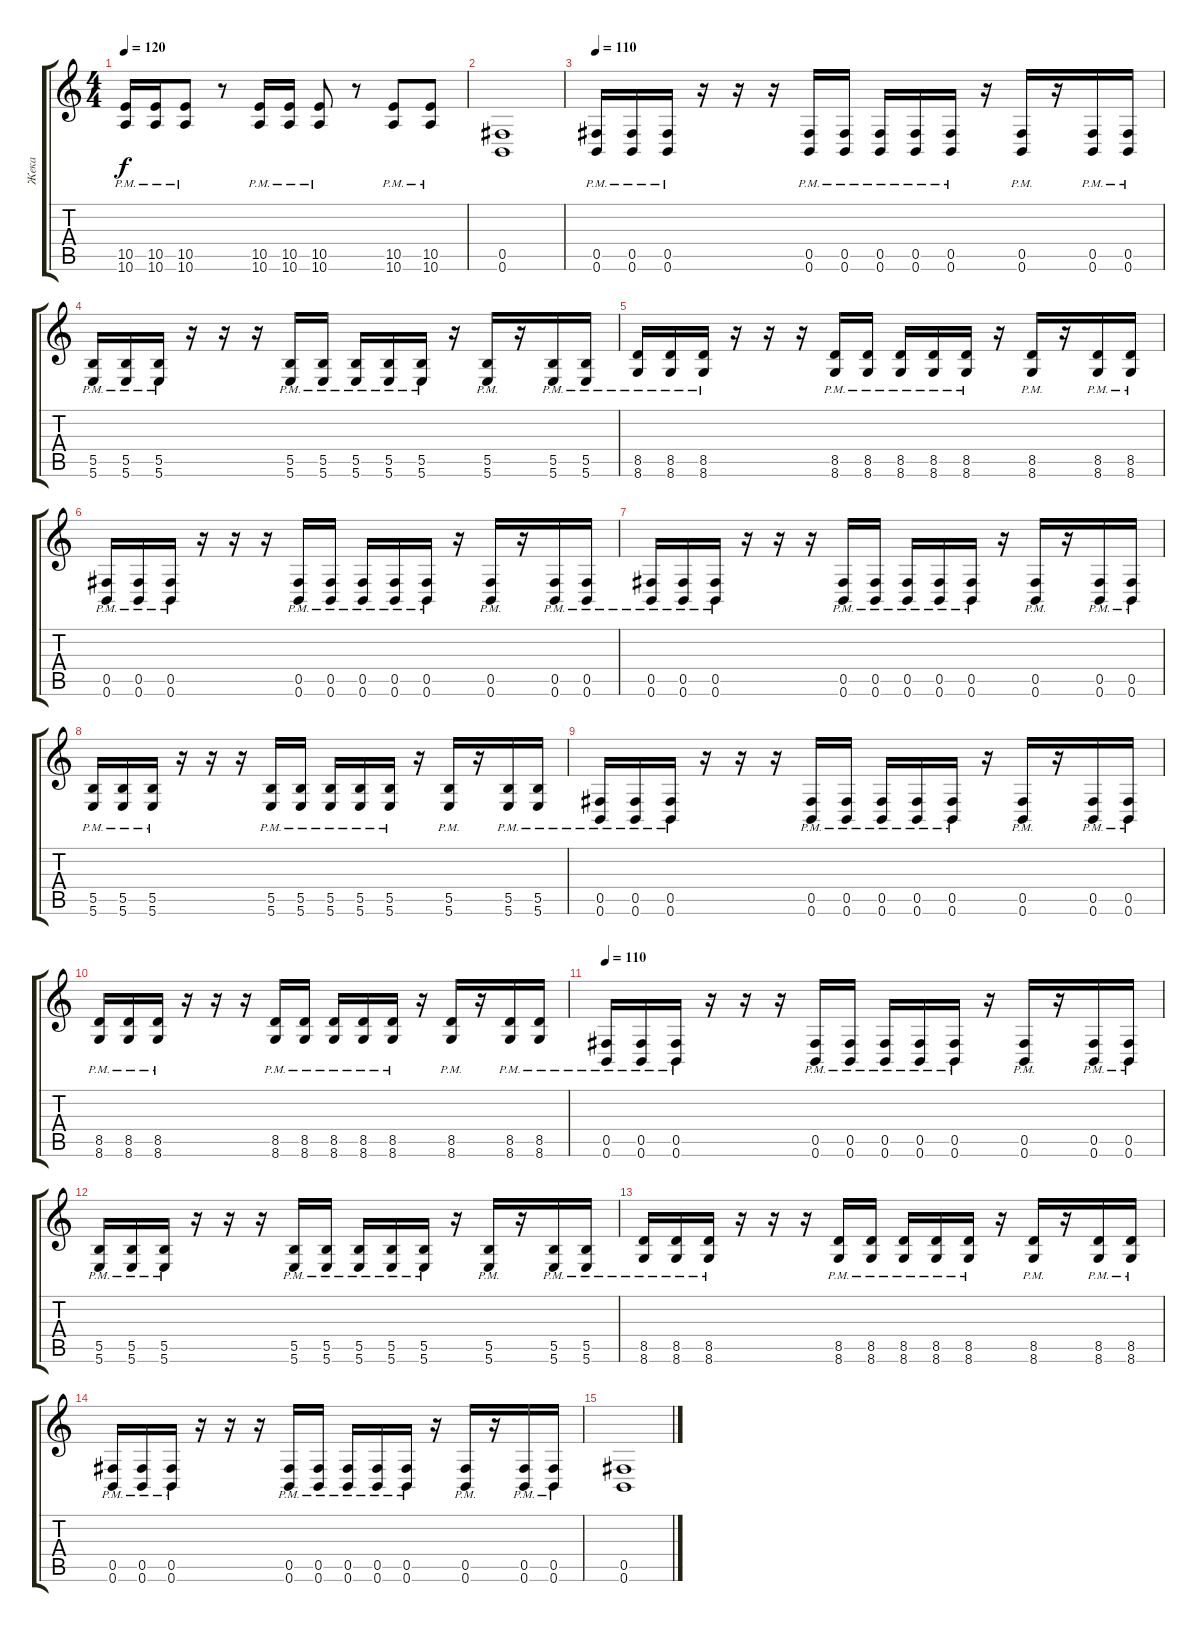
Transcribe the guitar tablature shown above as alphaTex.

\track ("Жека" "Жека") {instrument distortionguitar}
\staff {score tabs}
\tuning (Db4 Ab3 E3 B2 Gb2 B1) {hide}
\ts (4 4)
\tempo 120
\clef g2
\ks c
(10.5 10.6{pm}).16{dy f} (10.5 10.6{pm}).16 (10.5 10.6{pm}).8 r.8 (10.5 10.6{pm}).16 (10.5 10.6{pm}).16 (10.5 10.6{pm}).8 r.8 (10.5 10.6{pm}).8 (10.5 10.6{pm}).8 |
(0.5 0.6).1 |
\tempo 110
(0.5{pm} 0.6{pm}).16 (0.5{pm} 0.6{pm}).16 (0.5{pm} 0.6{pm}).16 r.16 r.16 r.16 (0.5{pm} 0.6{pm}).16 (0.5{pm} 0.6{pm}).16 (0.5{pm} 0.6{pm}).16 (0.5{pm} 0.6{pm}).16 (0.5{pm} 0.6{pm}).16 r.16 (0.5{pm} 0.6{pm}).16 r.16 (0.5{pm} 0.6{pm}).16 (0.5{pm} 0.6{pm}).16 |
(5.5{pm} 5.6{pm}).16 (5.5{pm} 5.6{pm}).16 (5.5{pm} 5.6{pm}).16 r.16 r.16 r.16 (5.5{pm} 5.6{pm}).16 (5.5{pm} 5.6{pm}).16 (5.5{pm} 5.6{pm}).16 (5.5{pm} 5.6{pm}).16 (5.5{pm} 5.6{pm}).16 r.16 (5.5{pm} 5.6{pm}).16 r.16 (5.5{pm} 5.6{pm}).16 (5.5{pm} 5.6{pm}).16 |
(8.5{pm} 8.6{pm}).16 (8.5{pm} 8.6{pm}).16 (8.5{pm} 8.6{pm}).16 r.16 r.16 r.16 (8.5{pm} 8.6{pm}).16 (8.5{pm} 8.6{pm}).16 (8.5{pm} 8.6{pm}).16 (8.5{pm} 8.6{pm}).16 (8.5{pm} 8.6{pm}).16 r.16 (8.5{pm} 8.6{pm}).16 r.16 (8.5{pm} 8.6{pm}).16 (8.5{pm} 8.6{pm}).16 |
(0.5{pm} 0.6{pm}).16 (0.5{pm} 0.6{pm}).16 (0.5{pm} 0.6{pm}).16 r.16 r.16 r.16 (0.5{pm} 0.6{pm}).16 (0.5{pm} 0.6{pm}).16 (0.5{pm} 0.6{pm}).16 (0.5{pm} 0.6{pm}).16 (0.5{pm} 0.6{pm}).16 r.16 (0.5{pm} 0.6{pm}).16 r.16 (0.5{pm} 0.6{pm}).16 (0.5{pm} 0.6{pm}).16 |
(0.5{pm} 0.6{pm}).16 (0.5{pm} 0.6{pm}).16 (0.5{pm} 0.6{pm}).16 r.16 r.16 r.16 (0.5{pm} 0.6{pm}).16 (0.5{pm} 0.6{pm}).16 (0.5{pm} 0.6{pm}).16 (0.5{pm} 0.6{pm}).16 (0.5{pm} 0.6{pm}).16 r.16 (0.5{pm} 0.6{pm}).16 r.16 (0.5{pm} 0.6{pm}).16 (0.5{pm} 0.6{pm}).16 |
(5.5{pm} 5.6{pm}).16 (5.5{pm} 5.6{pm}).16 (5.5{pm} 5.6{pm}).16 r.16 r.16 r.16 (5.5{pm} 5.6{pm}).16 (5.5{pm} 5.6{pm}).16 (5.5{pm} 5.6{pm}).16 (5.5{pm} 5.6{pm}).16 (5.5{pm} 5.6{pm}).16 r.16 (5.5{pm} 5.6{pm}).16 r.16 (5.5{pm} 5.6{pm}).16 (5.5{pm} 5.6{pm}).16 |
(0.5{pm} 0.6{pm}).16 (0.5{pm} 0.6{pm}).16 (0.5{pm} 0.6{pm}).16 r.16 r.16 r.16 (0.5{pm} 0.6{pm}).16 (0.5{pm} 0.6{pm}).16 (0.5{pm} 0.6{pm}).16 (0.5{pm} 0.6{pm}).16 (0.5{pm} 0.6{pm}).16 r.16 (0.5{pm} 0.6{pm}).16 r.16 (0.5{pm} 0.6{pm}).16 (0.5{pm} 0.6{pm}).16 |
(8.5{pm} 8.6{pm}).16 (8.5{pm} 8.6{pm}).16 (8.5{pm} 8.6{pm}).16 r.16 r.16 r.16 (8.5{pm} 8.6{pm}).16 (8.5{pm} 8.6{pm}).16 (8.5{pm} 8.6{pm}).16 (8.5{pm} 8.6{pm}).16 (8.5{pm} 8.6{pm}).16 r.16 (8.5{pm} 8.6{pm}).16 r.16 (8.5{pm} 8.6{pm}).16 (8.5{pm} 8.6{pm}).16 |
\tempo 110
(0.5{pm} 0.6{pm}).16 (0.5{pm} 0.6{pm}).16 (0.5{pm} 0.6{pm}).16 r.16 r.16 r.16 (0.5{pm} 0.6{pm}).16 (0.5{pm} 0.6{pm}).16 (0.5{pm} 0.6{pm}).16 (0.5{pm} 0.6{pm}).16 (0.5{pm} 0.6{pm}).16 r.16 (0.5{pm} 0.6{pm}).16 r.16 (0.5{pm} 0.6{pm}).16 (0.5{pm} 0.6{pm}).16 |
(5.5{pm} 5.6{pm}).16 (5.5{pm} 5.6{pm}).16 (5.5{pm} 5.6{pm}).16 r.16 r.16 r.16 (5.5{pm} 5.6{pm}).16 (5.5{pm} 5.6{pm}).16 (5.5{pm} 5.6{pm}).16 (5.5{pm} 5.6{pm}).16 (5.5{pm} 5.6{pm}).16 r.16 (5.5{pm} 5.6{pm}).16 r.16 (5.5{pm} 5.6{pm}).16 (5.5{pm} 5.6{pm}).16 |
(8.5{pm} 8.6{pm}).16 (8.5{pm} 8.6{pm}).16 (8.5{pm} 8.6{pm}).16 r.16 r.16 r.16 (8.5{pm} 8.6{pm}).16 (8.5{pm} 8.6{pm}).16 (8.5{pm} 8.6{pm}).16 (8.5{pm} 8.6{pm}).16 (8.5{pm} 8.6{pm}).16 r.16 (8.5{pm} 8.6{pm}).16 r.16 (8.5{pm} 8.6{pm}).16 (8.5{pm} 8.6{pm}).16 |
(0.5{pm} 0.6{pm}).16 (0.5{pm} 0.6{pm}).16 (0.5{pm} 0.6{pm}).16 r.16 r.16 r.16 (0.5{pm} 0.6{pm}).16 (0.5{pm} 0.6{pm}).16 (0.5{pm} 0.6{pm}).16 (0.5{pm} 0.6{pm}).16 (0.5{pm} 0.6{pm}).16 r.16 (0.5{pm} 0.6{pm}).16 r.16 (0.5{pm} 0.6{pm}).16 (0.5{pm} 0.6{pm}).16 |
(0.5 0.6).1
